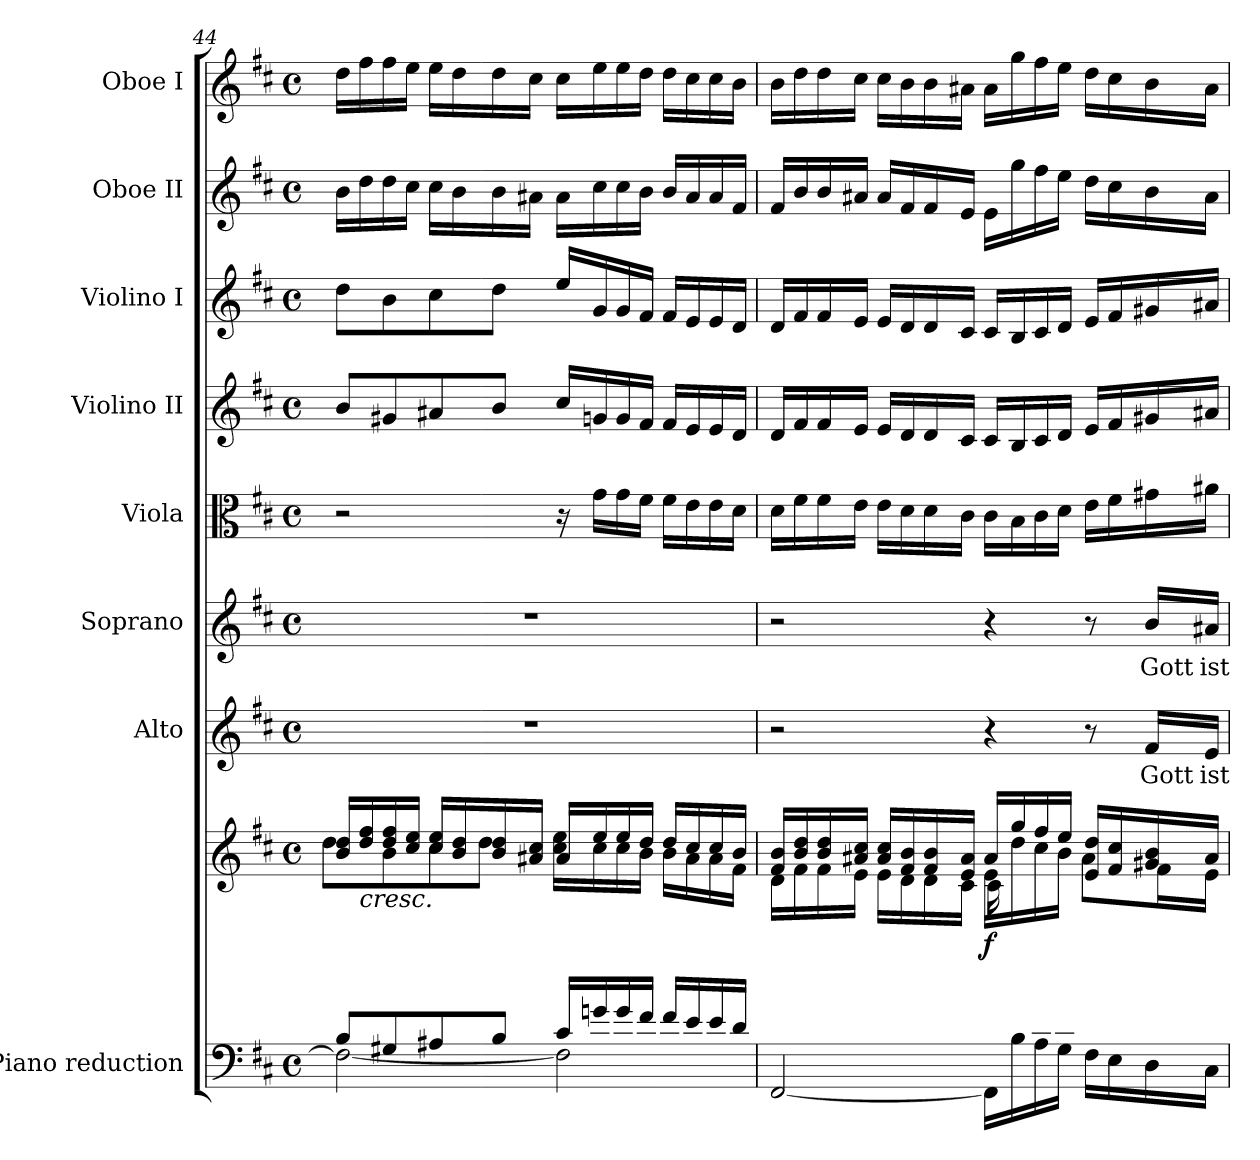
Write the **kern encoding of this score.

**kern	**kern	**dynam	**kern	**text	**kern	**text	**kern	**kern	**kern	**kern	**kern
*part8	*part8	*part8	*part7	*part7	*part6	*part6	*part5	*part4	*part3	*part2	*part1
*staff9	*staff8	*staff8/9	*staff7	*staff7	*staff6	*staff6	*staff5	*staff4	*staff3	*staff2	*staff1
*I"Piano reduction	*	*	*I"Alto	*	*I"Soprano	*	*I"Viola	*I"Violino II	*I"Violino I	*I"Oboe II	*I"Oboe I
*I'Pno	*	*	*	*	*	*	*I'Vla	*I'Vln	*I'Vln	*I'Ob	*I'Ob
*clefF4	*clefG2	*	*clefG2	*	*clefG2	*	*clefC3	*clefG2	*clefG2	*clefG2	*clefG2
*k[f#c#]	*k[f#c#]	*	*k[f#c#]	*	*k[f#c#]	*	*k[f#c#]	*k[f#c#]	*k[f#c#]	*k[f#c#]	*k[f#c#]
*M4/4	*M4/4	*	*M4/4	*	*M4/4	*	*M4/4	*M4/4	*M4/4	*M4/4	*M4/4
*met(c)	*met(c)	*	*met(c)	*	*met(c)	*	*met(c)	*met(c)	*met(c)	*met(c)	*met(c)
=44	=44	=44	=44	=44	=44	=44	=44	=44	=44	=44	=44
*^	*^	*	*	*	*	*	*	*	*	*	*
8B/L	2F#\_	16b/ 16dd/LL	8dd\L	.	1r	.	1r	.	2r	8b/L	8dd\L	16b\LL	16dd\LL
!	!	!LO:TX:b:i:t=cresc.	!	!	!	!	!	!	!	!	!	!	!
.	.	16dd/ 16ff#/	.	.	.	.	.	.	.	.	.	16dd\	16ff#\
8G#X/	.	16dd/ 16ff#/	8b\	.	.	.	.	.	.	8g#X/	8b\	16dd\	16ff#\
.	.	16cc#/ 16ee/JJ	.	.	.	.	.	.	.	.	.	16cc#\JJ	16ee\JJ
8A#X/	.	16cc#/ 16ee/LL	8cc#\	.	.	.	.	.	.	8a#X/	8cc#\	16cc#\LL	16ee\LL
.	.	16b/ 16dd/	.	.	.	.	.	.	.	.	.	16b\	16dd\
8B/J	.	16b/ 16dd/	8dd\J	.	.	.	.	.	.	8b/J	8dd\J	16b\	16dd\
.	.	16a#X/ 16cc#/JJ	.	.	.	.	.	.	.	.	.	16a#X\JJ	16cc#\JJ
16c#/LL	2F#\]	16a#/LL	16cc#\ 16ee\LL	.	.	.	.	.	16r	16cc#/LL	16ee/LL	16a#\LL	16cc#\LL
16gn/	.	16ee/	16cc#\	.	.	.	.	.	16g\LL	16gn/	16g/	16cc#\	16ee\
16g/	.	16ee/	16cc#\	.	.	.	.	.	16g\	16g/	16g/	16cc#\	16ee\
16f#/JJ	.	16dd/JJ	16b\JJ	.	.	.	.	.	16f#\JJ	16f#/JJ	16f#/JJ	16b\JJ	16dd\JJ
16f#/LL	.	16dd/LL	16b\LL	.	.	.	.	.	16f#\LL	16f#/LL	16f#/LL	16b/LL	16dd\LL
16e/	.	16cc#/	16a#\	.	.	.	.	.	16e\	16e/	16e/	16a#/	16cc#\
16e/	.	16cc#/	16a#\	.	.	.	.	.	16e\	16e/	16e/	16a#/	16cc#\
16d/JJ	.	16b/JJ	16f#\JJ	.	.	.	.	.	16d\JJ	16d/JJ	16d/JJ	16f#/JJ	16b\JJ
=45	=45	=45	=45	=45	=45	=45	=45	=45	=45	=45	=45	=45	=45
*	*	*	*^	*	*	*	*	*	*	*	*	*	*
2ryy	[<2FF#/	16f#/ 16b/LL	16d\LL	2ryy	.	2r	.	2r	.	16d\LL	16d/LL	16d/LL	16f#/LL	16b\LL
.	.	16b/ 16dd/	16f#\	.	.	.	.	.	.	16f#\	16f#/	16f#/	16b/	16dd\
.	.	16b/ 16dd/	16f#\	.	.	.	.	.	.	16f#\	16f#/	16f#/	16b/	16dd\
.	.	16a#X/ 16cc#/JJ	16e\JJ	.	.	.	.	.	.	16e\JJ	16e/JJ	16e/JJ	16a#X/JJ	16cc#\JJ
.	.	16a#/ 16cc#/LL	16e\LL	.	.	.	.	.	.	16e\LL	16e/LL	16e/LL	16a#/LL	16cc#\LL
.	.	16f#/ 16b/	16d\	.	.	.	.	.	.	16d\	16d/	16d/	16f#/	16b\
.	.	16f#/ 16b/	16d\	.	.	.	.	.	.	16d\	16d/	16d/	16f#/	16b\
.	.	16e/ 16a#/JJ	16c#\JJ	.	.	.	.	.	.	16c#\JJ	16c#/JJ	16c#/JJ	16e/JJ	16a#X\JJ
!	!	!	!	!	!LO:DY:b	!	!	!	!	!	!	!	!	!
16ryy	16FF#\LL]	16a#/LL	16e\LL	16c#\LL	f	4r	.	4r	.	16c#\LL	16c#/LL	16c#/LL	16e\LL	16a#\LL
16B/	16B\	16gg/	16dd\	4..ryy	.	.	.	.	.	16B\	16B/	16B/	16gg\	16gg\
16c#/	16A\	16ff#/	16cc#\	.	.	.	.	.	.	16c#\	16c#/	16c#/	16ff#\	16ff#\
16d/JJ	16G\JJ	16ee/JJ	16b\JJ	.	.	.	.	.	.	16d\JJ	16d/JJ	16d/JJ	16ee\JJ	16ee\JJ
4ryy	16F#\LL	16e/ 16dd/LL	8a#\L	.	.	8r	.	8r	.	16e\LL	16e/LL	16e/LL	16dd\LL	16dd\LL
.	16E\	16f#/ 16cc#/	.	.	.	.	.	.	.	16f#\	16f#/	16f#/	16cc#\	16cc#\
!	!	!	!	!	!	!	!LO:LY:b	!	!LO:LY:b	!	!	!	!	!
.	16D\	16g#X/ 16b/	16f#\L	.	.	16f#/LL	Gott	16b/LL	Gott	16g#X\	16g#X/	16g#X/	16b\	16b\
!	!	!	!	!	!	!	!LO:LY:b	!	!LO:LY:b	!	!	!	!	!
.	16C#\JJ	16a#/JJ	16e\JJ	.	.	16e/JJ	ist	16a#X/JJ	ist	16a#X\JJ	16a#X/JJ	16a#X/JJ	16a#\JJ	16a#\JJ
*v	*v	*	*	*	*	*	*	*	*	*	*	*	*	*
*	*v	*v	*v	*	*	*	*	*	*	*	*	*	*
=	=	=	=	=	=	=	=	=	=	=	=
*-	*-	*-	*-	*-	*-	*-	*-	*-	*-	*-	*-
